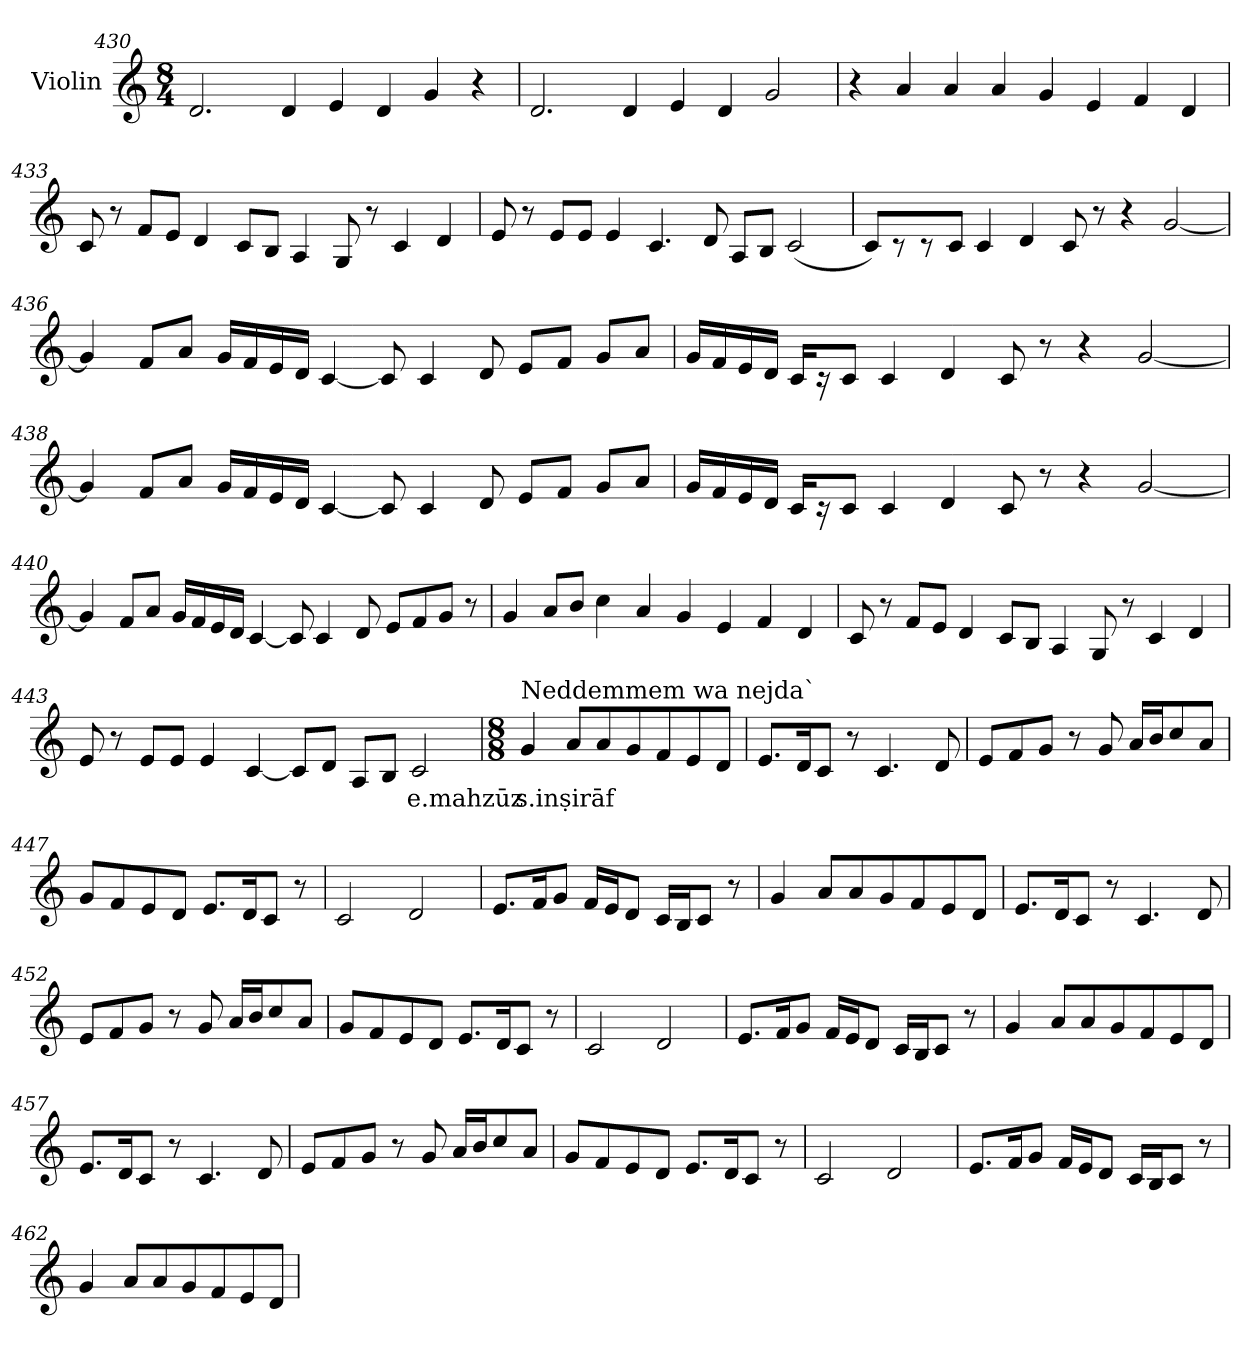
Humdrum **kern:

**kern	**text
*part1	*part1
*staff1	*staff1
*I"Violin	*
*clefG2	*
*k[]	*
*M8/4	*
=430	=430
2.d/	.
4d/	.
4e/	.
4d/	.
4g/	.
4r	.
!!LO:LB:g=z
=431	=431
2.d/	.
4d/	.
4e/	.
4d/	.
2g/	.
=432	=432
4r	.
4a/	.
4a/	.
4a/	.
4g/	.
4e/	.
4f/	.
4d/	.
=433	=433
8c/	.
8r	.
8f/L	.
8e/J	.
4d/	.
8c/L	.
8B/J	.
4A/	.
8G/	.
8r	.
4c/	.
4d/	.
!!LO:LB:g=z
=434	=434
8e/	.
8r	.
8e/L	.
8e/J	.
4e/	.
4.c/	.
8d/	.
8A/L	.
8B/J	.
(<2c/	.
=435	=435
8c/L)	.
8r	.
8r	.
8c/J	.
4c/	.
4d/	.
8c/	.
8r	.
4r	.
[2g/	.
!!LO:PB:g=z
=436	=436
4g/]	.
8f/L	.
8a/J	.
16g/LL	.
16f/	.
16e/	.
16d/JJ	.
[4c/	.
8c/]	.
4c/	.
8d/	.
8e/L	.
8f/J	.
8g/L	.
8a/J	.
=437	=437
16g/LL	.
16f/	.
16e/	.
16d/JJ	.
16c/KL	.
16r	.
8c/J	.
4c/	.
4d/	.
8c/	.
8r	.
4r	.
[2g/	.
!!LO:LB:g=z
=438	=438
4g/]	.
8f/L	.
8a/J	.
16g/LL	.
16f/	.
16e/	.
16d/JJ	.
[4c/	.
8c/]	.
4c/	.
8d/	.
8e/L	.
8f/J	.
8g/L	.
8a/J	.
=439	=439
16g/LL	.
16f/	.
16e/	.
16d/JJ	.
16c/KL	.
16r	.
8c/J	.
4c/	.
4d/	.
8c/	.
8r	.
4r	.
[2g/	.
!!LO:LB:g=z
=440	=440
4g/]	.
8f/L	.
8a/J	.
16g/LL	.
16f/	.
16e/	.
16d/JJ	.
[4c/	.
8c/]	.
4c/	.
8d/	.
8e/L	.
8f/	.
8g/J	.
8r	.
=441	=441
4g/	.
8a/L	.
8b/J	.
4cc\	.
4a/	.
4g/	.
4e/	.
4f/	.
4d/	.
!!LO:LB:g=z
=442	=442
8c/	.
8r	.
8f/L	.
8e/J	.
4d/	.
8c/L	.
8B/J	.
4A/	.
8G/	.
8r	.
4c/	.
4d/	.
=443	=443
8e/	.
8r	.
8e/L	.
8e/J	.
4e/	.
[4c/	.
8c/L]	.
8d/J	.
8A/L	.
8B/J	.
!	!LO:LY:b
2c/	e.mahzūz
=444	=444
*M8/8	*
*MM40	*
!LO:TX:a:t=Neddemmem wa nejda`	!
!	!LO:LY:b
4g/	s.inṣirāf
8a/L	.
8a/	.
8g/	.
8f/	.
8e/	.
8d/J	.
!!LO:LB:g=z
=445	=445
8.e/L	.
16d/K	.
8c/J	.
8r	.
4.c/	.
8d/	.
=446	=446
8e/L	.
8f/	.
8g/J	.
8r	.
8g/	.
16a/LL	.
16b/J	.
8cc/	.
8a/J	.
=447	=447
8g/L	.
8f/	.
8e/	.
8d/J	.
8.e/L	.
16d/K	.
8c/J	.
8r	.
=448	=448
2c/	.
2d/	.
!!LO:LB:g=z
=449	=449
8.e/L	.
16f/K	.
8g/J	.
16f/LL	.
16e/J	.
8d/J	.
16c/LL	.
16B/J	.
8c/J	.
8r	.
=450	=450
4g/	.
8a/L	.
8a/	.
8g/	.
8f/	.
8e/	.
8d/J	.
=451	=451
8.e/L	.
16d/K	.
8c/J	.
8r	.
4.c/	.
8d/	.
=452	=452
8e/L	.
8f/	.
8g/J	.
8r	.
8g/	.
16a/LL	.
16b/J	.
8cc/	.
8a/J	.
!!LO:LB:g=z
=453	=453
8g/L	.
8f/	.
8e/	.
8d/J	.
8.e/L	.
16d/K	.
8c/J	.
8r	.
=454	=454
2c/	.
2d/	.
=455	=455
8.e/L	.
16f/K	.
8g/J	.
16f/LL	.
16e/J	.
8d/J	.
16c/LL	.
16B/J	.
8c/J	.
8r	.
=456	=456
4g/	.
8a/L	.
8a/	.
8g/	.
8f/	.
8e/	.
8d/J	.
!!LO:LB:g=z
=457	=457
8.e/L	.
16d/K	.
8c/J	.
8r	.
4.c/	.
8d/	.
=458	=458
8e/L	.
8f/	.
8g/J	.
8r	.
8g/	.
16a/LL	.
16b/J	.
8cc/	.
8a/J	.
=459	=459
8g/L	.
8f/	.
8e/	.
8d/J	.
8.e/L	.
16d/K	.
8c/J	.
8r	.
=460	=460
2c/	.
2d/	.
!!LO:PB:g=z
=461	=461
8.e/L	.
16f/K	.
8g/J	.
16f/LL	.
16e/J	.
8d/J	.
16c/LL	.
16B/J	.
8c/J	.
8r	.
=462	=462
4g/	.
8a/L	.
8a/	.
8g/	.
8f/	.
8e/	.
8d/J	.
=	=
*-	*-
